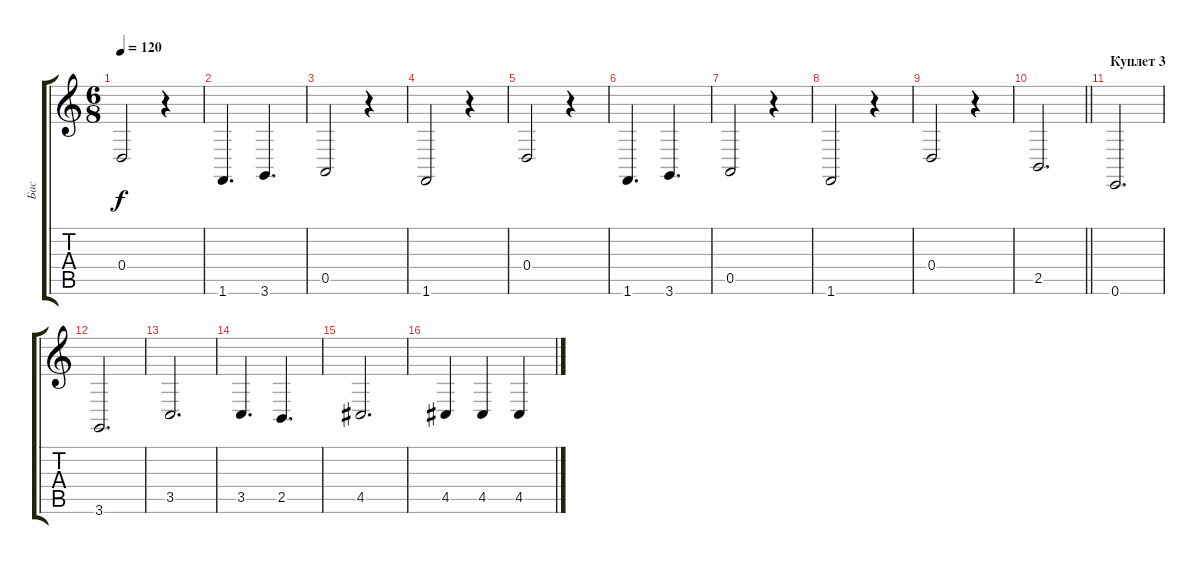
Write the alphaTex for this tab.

\track ("Бас" "Бас") {instrument stringensemble2}
\staff {score tabs}
\tuning (E4 B3 G3 D3 A2 E2) {hide}
\ts (6 8)
\tempo 120
\clef g2
\ks c
0.4.2{dy f} r.4 |
1.6.4{d} 3.6.4{d} |
0.5.2 r.4 |
1.6.2 r.4 |
0.4.2 r.4 |
1.6.4{d} 3.6.4{d} |
0.5.2 r.4 |
1.6.2 r.4 |
0.4.2 r.4 |
\barLineRight lightlight
2.5.2{d} |
\section ("" "Куплет 3")
0.6.2{d} |
3.6.2{d} |
3.5.2{d} |
3.5.4{d} 2.5.4{d} |
4.5.2{d} |
4.5.4 4.5.4 4.5.4
